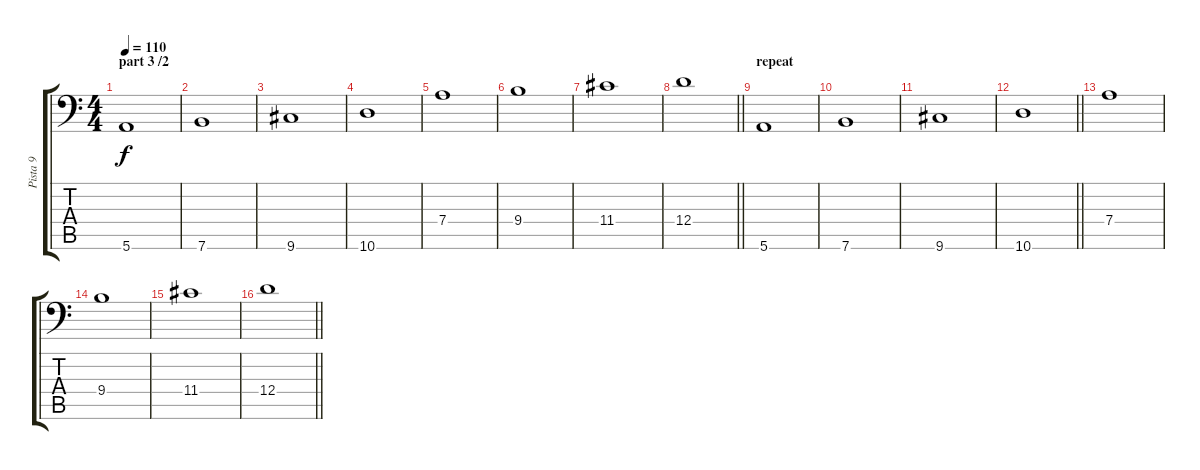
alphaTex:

\track ("Pista 9" "Pista 9") {instrument acousticbass}
\staff {score tabs}
\tuning (E3 B2 G2 D2 A1 E1) {hide}
\ts (4 4)
\section ("" "part 3 /2")
\tempo 110
\clef f4
\ks c
5.6.1{dy f} |
7.6.1 |
9.6.1 |
10.6.1 |
7.4.1 |
9.4.1 |
11.4.1 |
\barLineRight lightlight
12.4.1 |
\section ("" "repeat")
5.6.1 |
7.6.1 |
9.6.1 |
\barLineRight lightlight
10.6.1 |
7.4.1 |
9.4.1 |
11.4.1 |
\barLineRight lightlight
12.4.1
